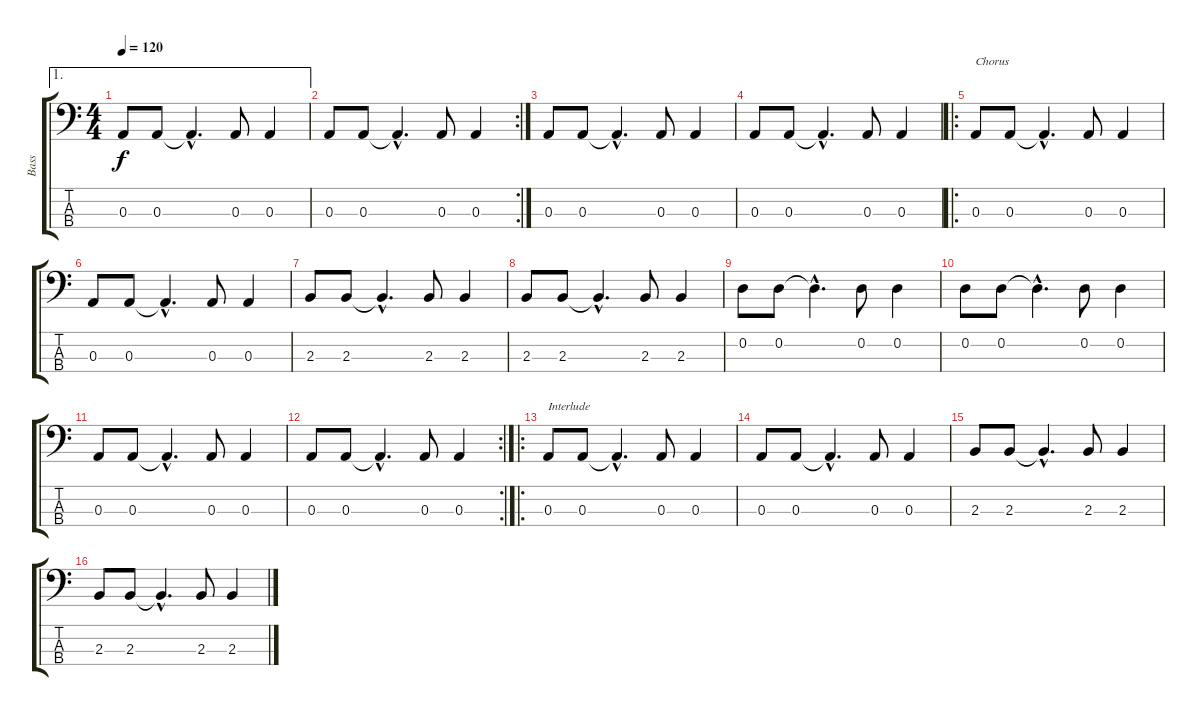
\track ("Bass" "Bass") {instrument electricbassfinger}
\staff {score tabs}
\tuning (G2 D2 A1 E1) {hide}
\ae 1
\ts (4 4)
\tempo 120
\clef f4
\ks c
0.3.8{dy f} 0.3.8 0.3{hac t}.4{d} 0.3.8 0.3.4 |
\rc 2
0.3.8 0.3.8 0.3{hac t}.4{d} 0.3.8 0.3.4 |
0.3.8 0.3.8 0.3{hac t}.4{d} 0.3.8 0.3.4 |
0.3.8 0.3.8 0.3{hac t}.4{d} 0.3.8 0.3.4 |
\ro
0.3.8{txt "Chorus"} 0.3.8 0.3{hac t}.4{d} 0.3.8 0.3.4 |
0.3.8 0.3.8 0.3{hac t}.4{d} 0.3.8 0.3.4 |
2.3.8 2.3.8 2.3{hac t}.4{d} 2.3.8 2.3.4 |
2.3.8 2.3.8 2.3{hac t}.4{d} 2.3.8 2.3.4 |
0.2.8 0.2.8 0.2{hac t}.4{d} 0.2.8 0.2.4 |
0.2.8 0.2.8 0.2{hac t}.4{d} 0.2.8 0.2.4 |
0.3.8 0.3.8 0.3{hac t}.4{d} 0.3.8 0.3.4 |
\rc 2
0.3.8 0.3.8 0.3{hac t}.4{d} 0.3.8 0.3.4 |
\ro
0.3.8{txt "Interlude"} 0.3.8 0.3{hac t}.4{d} 0.3.8 0.3.4 |
0.3.8 0.3.8 0.3{hac t}.4{d} 0.3.8 0.3.4 |
2.3.8 2.3.8 2.3{hac t}.4{d} 2.3.8 2.3.4 |
2.3.8 2.3.8 2.3{hac t}.4{d} 2.3.8 2.3.4
